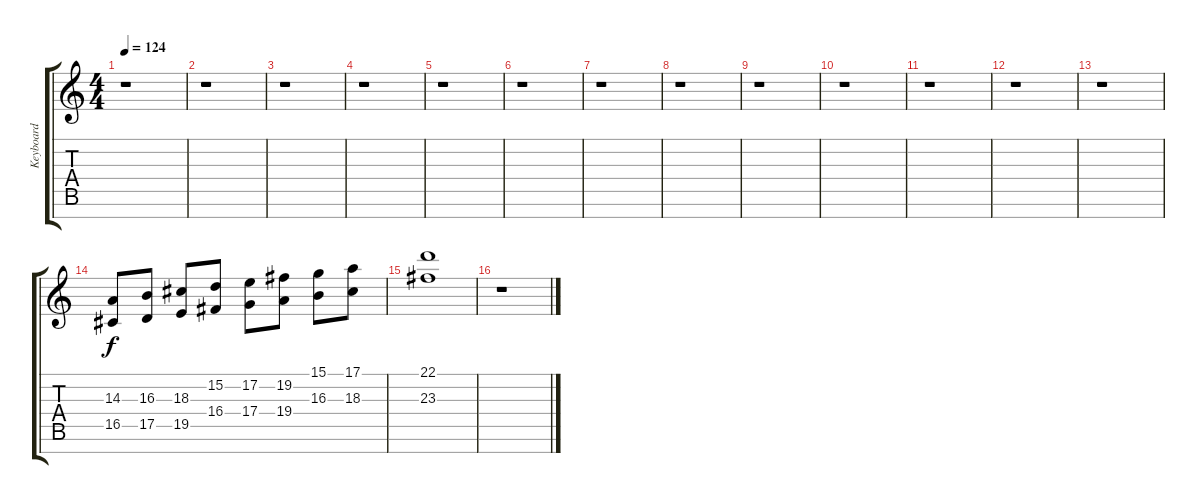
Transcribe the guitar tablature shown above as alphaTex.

\track ("Keyboard" "Keyboard") {instrument harpsichord}
\staff {score tabs}
\tuning (E4 B3 G3 D3 A2 E2 B1) {hide}
\ts (4 4)
\tempo 124
\clef g2
\ks c
r.1{dy mf} |
r.1 |
\section ("" "")
r.1 |
r.1 |
r.1 |
r.1 |
r.1 |
r.1 |
r.1 |
r.1 |
r.1 |
r.1 |
r.1 |
(14.3 16.5).8{dy f volume 16 instrument brightacousticpiano} (16.3 17.5).8 (18.3 19.5).8 (15.2 16.4).8 (17.2 17.4).8 (19.2 19.4).8 (15.1 16.3).8 (17.1 18.3).8 |
\section ("" "")
(22.1 23.3).1 |
r.1
